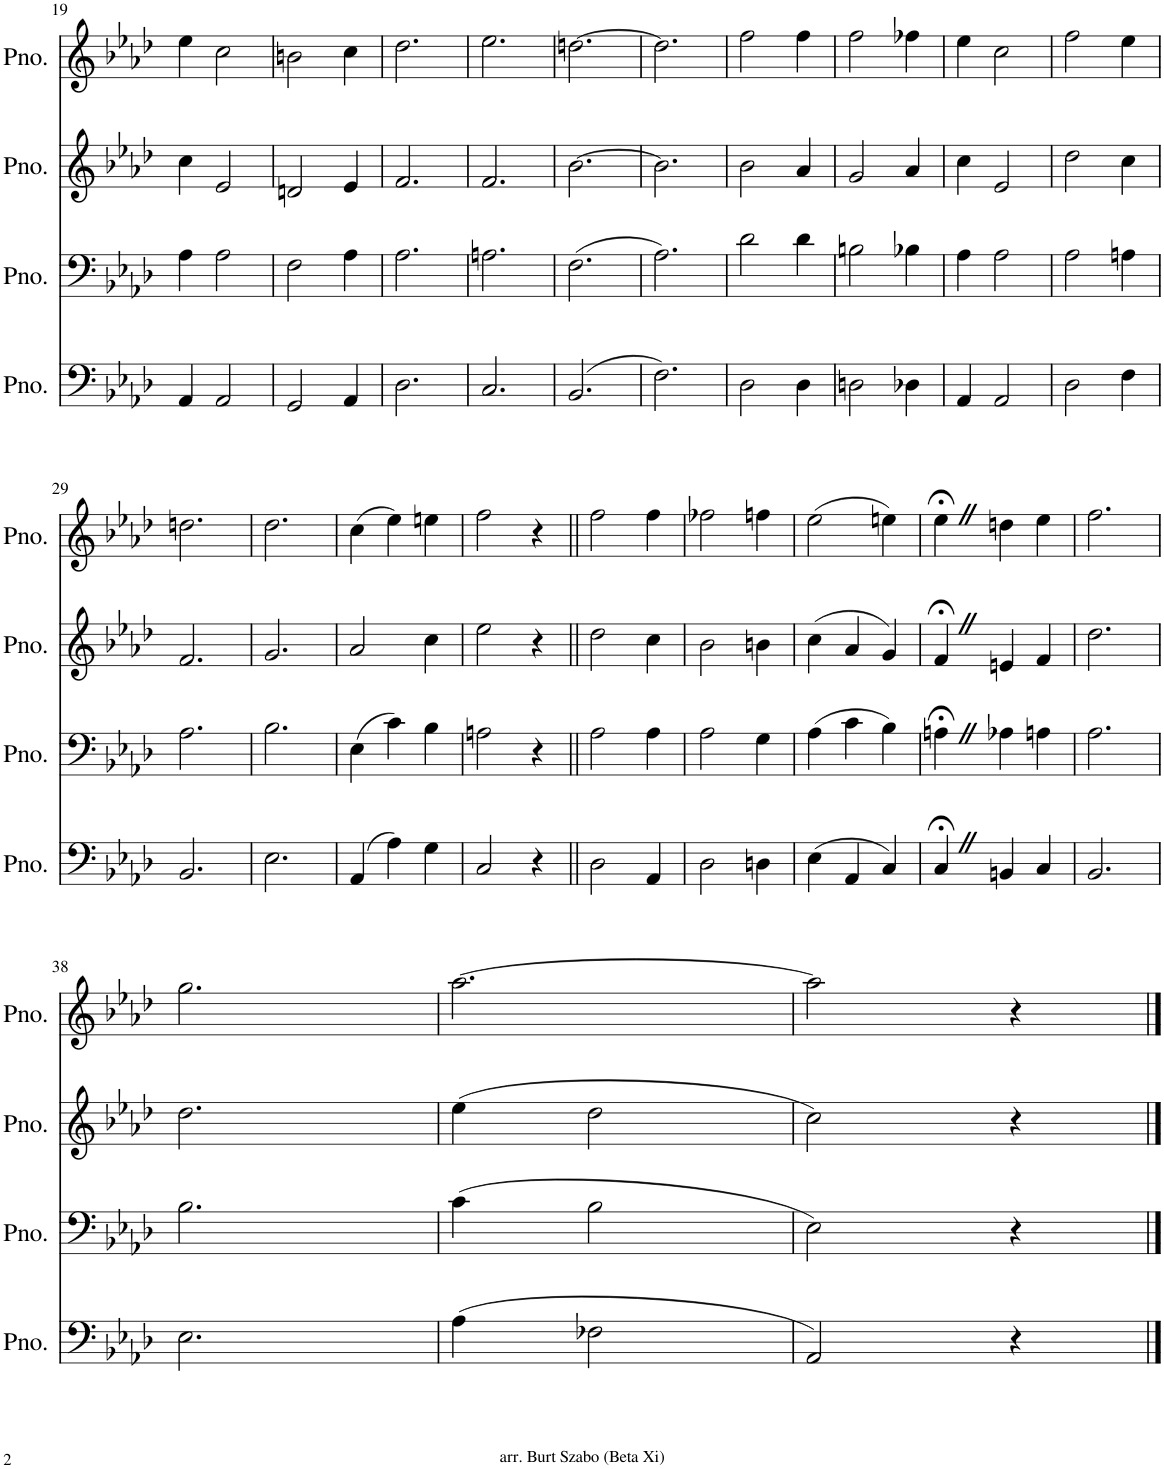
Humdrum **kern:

**kern	**kern	**kern	**kern
*part4	*part3	*part2	*part1
*staff4	*staff3	*staff2	*staff1
*I"Piano	*I"Piano	*I"Piano	*I"Piano
*I'Pno.	*I'Pno.	*I'Pno.	*I'Pno.
!!LO:PB:g=z
*clefF4	*clefF4	*clefG2	*clefG2
*k[b-e-a-d-]	*k[b-e-a-d-]	*k[b-e-a-d-]	*k[b-e-a-d-]
*M3/4	*M3/4	*M3/4	*M3/4
=19	=19	=19	=19
4AA-/	4A-\	4cc\	4ee-\
2AA-/	2A-\	2e-/	2cc\
=20	=20	=20	=20
2GG/	2F\	2dn/	2bn\
4AA-/	4A-\	4e-/	4cc\
=21	=21	=21	=21
2.D-\	2.A-\	2.f/	2.dd-\
=22	=22	=22	=22
2.C/	2.An\	2.f/	2.ee-\
=23	=23	=23	=23
(2.BB-/	(2.F\	[2.b-\	[2.ddn\
=24	=24	=24	=24
2.F\)	2.A-\)	2.b-\]	2.dd\]
=25	=25	=25	=25
2D-\	2d-\	2b-\	2ff\
4D-\	4d-\	4a-/	4ff\
=26	=26	=26	=26
2Dn\	2Bn\	2g/	2ff\
4D-X\	4B-X\	4a-/	4ff-X\
=27	=27	=27	=27
4AA-/	4A-\	4cc\	4ee-\
2AA-/	2A-\	2e-/	2cc\
=28	=28	=28	=28
2D-\	2A-\	2dd-\	2ff\
4F\	4An\	4cc\	4ee-\
!!LO:LB:g=z
=29	=29	=29	=29
2.BB-/	2.A-\	2.f/	2.ddn\
=30	=30	=30	=30
2.E-\	2.B-\	2.g/	2.dd-\
=31	=31	=31	=31
(4AA-/	(4E-\	2a-/	(4cc\
4A-\)	4c\)	.	4ee-\)
4G\	4B-\	4cc\	4een\
=32	=32	=32	=32
2C/	2An\	2ee-\	2ff\
4r	4r	4r	4r
=33||	=33||	=33||	=33||
2D-\	2A-\	2dd-\	2ff\
4AA-/	4A-\	4cc\	4ff\
=34	=34	=34	=34
2D-\	2A-\	2b-\	2ff-X\
4Dn\	4G\	4bn\	4ffn\
=35	=35	=35	=35
(4E-\	(4A-\	(4cc\	(2ee-\
4AA-/	4c\	4a-/	.
4C/)	4B-\)	4g/)	4een\)
=36	=36	=36	=36
4C;<Z/	4An;<Z\	4f;<Z/	4ee-;<Z\
4BBn/	4A-X\	4en/	4ddn\
4C/	4An\	4f/	4ee-\
=37	=37	=37	=37
2.BB-/	2.A-\	2.dd-\	2.ff\
!!LO:LB:g=z
=38	=38	=38	=38
2.E-\	2.B-\	2.dd-\	2.gg\
=39	=39	=39	=39
(4A-\	(4c\	(4ee-\	[2.aa-\
2F-X\	2B-\	2dd-\	.
=40	=40	=40	=40
2AA-/)	2E-\)	2cc\)	2aa-\]
4r	4r	4r	4r
==	==	==	==
*-	*-	*-	*-
